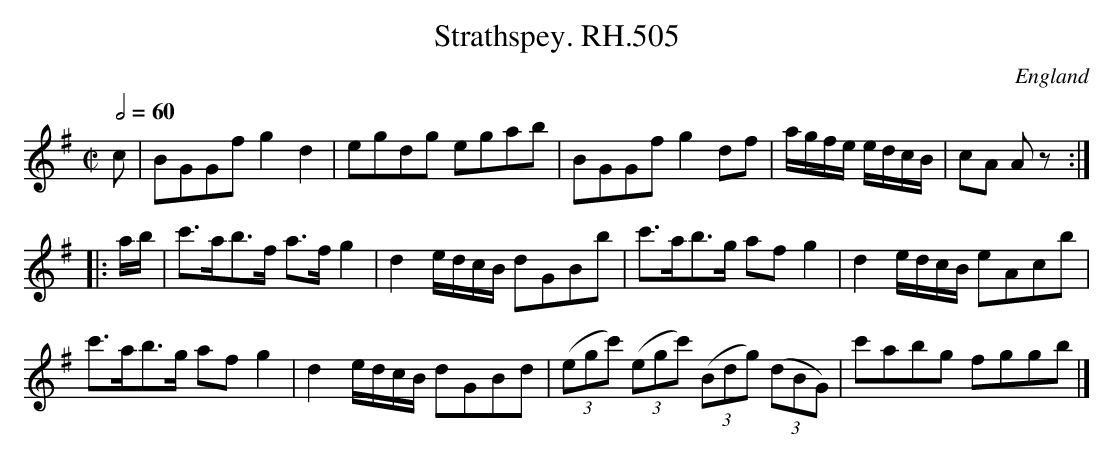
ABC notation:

X:1
T:Strathspey. RH.505
O:England
M:C|
L:1/8
Q:1/2=60
K:G major
c|BGGf g2d2|egdg egab|\
BGGf g2df|a/g/f/e/ e/d/c/B/|cA Az:|!
|:a/b/|c'>ab>f a>fg2|d2e/d/c/B/ dGBb|\
c'>ab>g afg2|d2e/d/c/B/ eAcb|!
c'>ab>g afg2|d2e/d/c/B/ dGBd|\
((3egc') ((3egc') ((3Bdg) ((3dBG)|c'abg fggb|]
